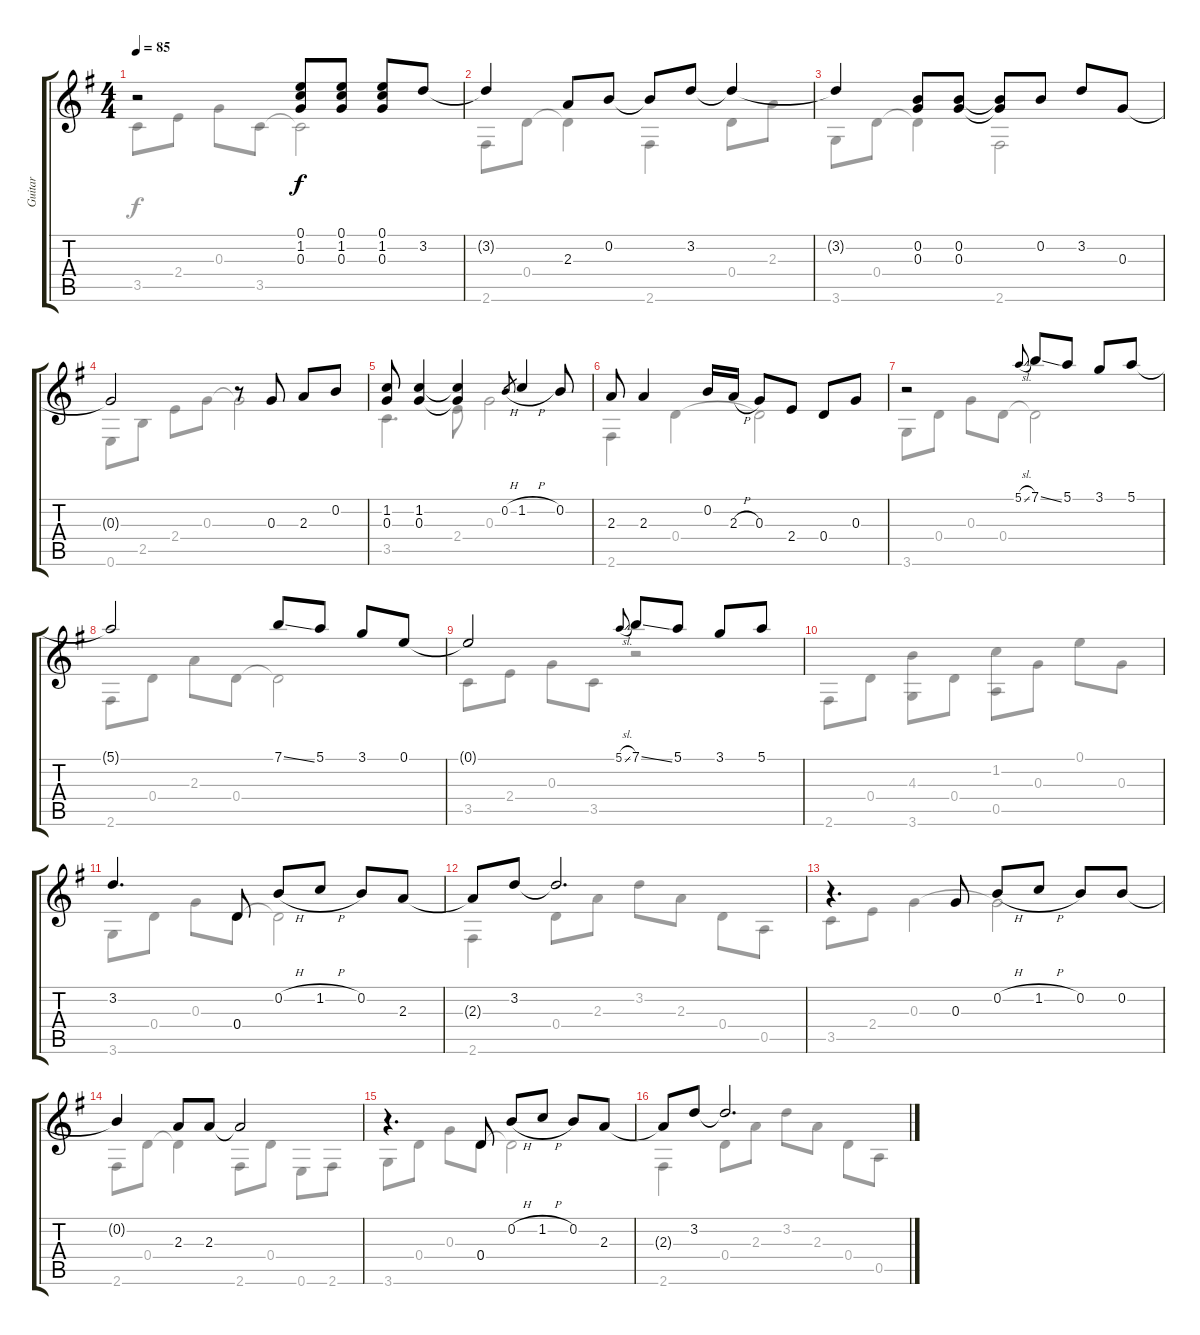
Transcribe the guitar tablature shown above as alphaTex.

\track ("Guitar" "Guitar") {instrument acousticguitarnylon}
\staff {score tabs}
\tuning (E4 B3 G3 D3 A2 E2) {hide}
\voice
\ts (4 4)
\tempo 85
\clef g2
\ks g
r.2{dy f} (0.1 1.2 0.3).8 (0.1 1.2 0.3).8 (0.1 1.2 0.3).8 3.2.8 |
3.2{t}.4 2.3.8 0.2.8 0.2{t}.8 3.2.8 3.2{t}.4 |
3.2{t}.4 (0.2 0.3).8 (0.2 0.3).8 (0.2{t} 0.3{t}).8 0.2.8 3.2.8 0.3.8 |
0.3{t}.2 r.8 0.3.8 2.3.8 0.2.8 |
(1.2 0.3).8 (1.2 0.3).4 (1.2{t} 0.3{t}).4 0.2{h}.8{gr} 1.2{h}.4 0.2.8 |
2.3.8 2.3.4 0.2.16 2.3{h}.16 0.3.8 2.4.8 0.4.8 0.3.8 |
r.2 5.1{sl}.8{gr onbeat} 7.1{ss}.8 5.1.8 3.1.8 5.1.8 |
5.1{t}.2 7.1{ss}.8 5.1.8 3.1.8 0.1.8 |
0.1{t}.2 5.1{sl}.8{gr onbeat} 7.1{ss}.8 5.1.8 3.1.8 5.1.8 |
|
3.2.4{d} 0.4.8 0.2{h}.8 1.2{h}.8 0.2.8 2.3.8 |
2.3{t}.8 3.2.8 3.2{t}.2{d} |
r.4{d} 0.3.8 0.2{h}.8 1.2{h}.8 0.2.8 0.2.8 |
0.2{t}.4 2.3.8 2.3.8 2.3{t}.2 |
r.4{d} 0.4.8 0.2{h}.8 1.2{h}.8 0.2.8 2.3.8 |
2.3{t}.8 3.2.8 3.2{t}.2{d}
\voice
\clef g2
\ottava regular
\simile none
\ks g
3.5.8{dy f} 2.4.8 0.3.8 3.5.8 3.5{t}.2 |
2.6.8 0.4.8 0.4{t}.4 2.6.4 0.4.8 2.3.8 |
3.6.8 0.4.8 0.4{t}.4 2.6.2 |
0.6.8 2.5.8 2.4.8 0.3.8 0.3{t}.2 |
3.5.4{d} 2.4.8 0.3.2 |
2.6.4 0.4.4 0.4{t}.2 |
3.6.8 0.4.8 0.3.8 0.4.8 0.4{t}.2 |
2.6.8 0.4.8 2.3.8 0.4.8 0.4{t}.2 |
3.5.8 2.4.8 0.3.8 3.5.8 r.2 |
2.6.8 0.4.8 (4.3 3.6).8 0.4.8 (1.2 0.5).8 0.3.8 0.1.8 0.3.8 |
3.6.8 0.4.8 0.3.8 0.4.8 0.4{t}.2 |
2.6.4 0.4.8 2.3.8 3.2.8 2.3.8 0.4.8 0.5.8 |
3.5.8 2.4.8 0.3.4 0.3{t}.2 |
2.6.8 0.4.8 0.4{t}.4 2.6.8 0.4.8 0.6.8 2.6.8 |
3.6.8 0.4.8 0.3.8 0.4.8 0.4{t}.2 |
2.6.4 0.4.8 2.3.8 3.2.8 2.3.8 0.4.8 0.5.8
